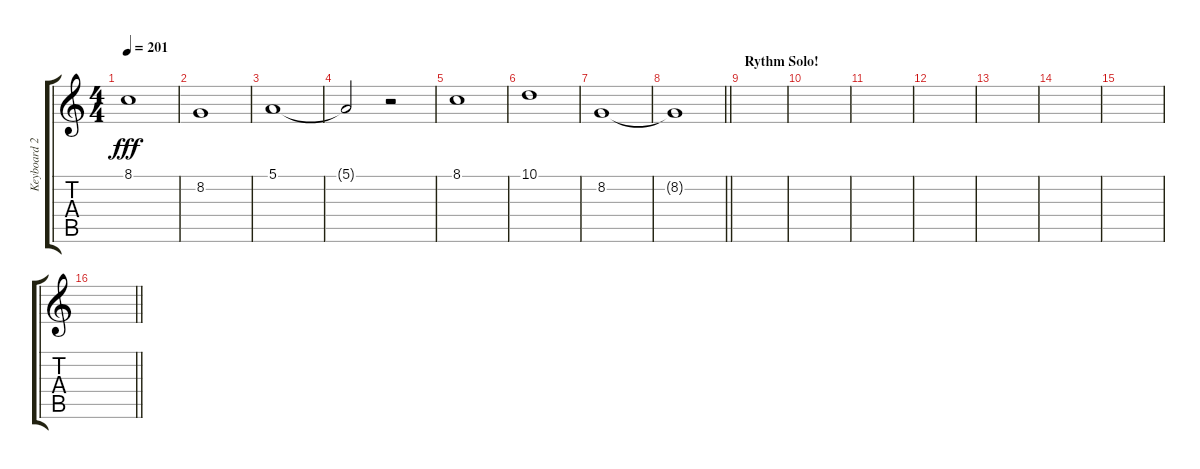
\track ("Keyboard 2" "Keyboard 2") {instrument stringensemble1}
\staff {score tabs}
\tuning (E4 B3 G3 D3 A2 E2) {hide}
\ts (4 4)
\tempo 201
\clef g2
\ks c
8.1.1{dy fff} |
8.2.1 |
5.1.1 |
5.1{t}.2 r.2 |
8.1.1 |
10.1.1 |
8.2.1 |
\barLineRight lightlight
8.2{t}.1 |
\section ("" "Rythm Solo!")
|
|
|
|
|
|
|
\barLineRight lightlight
